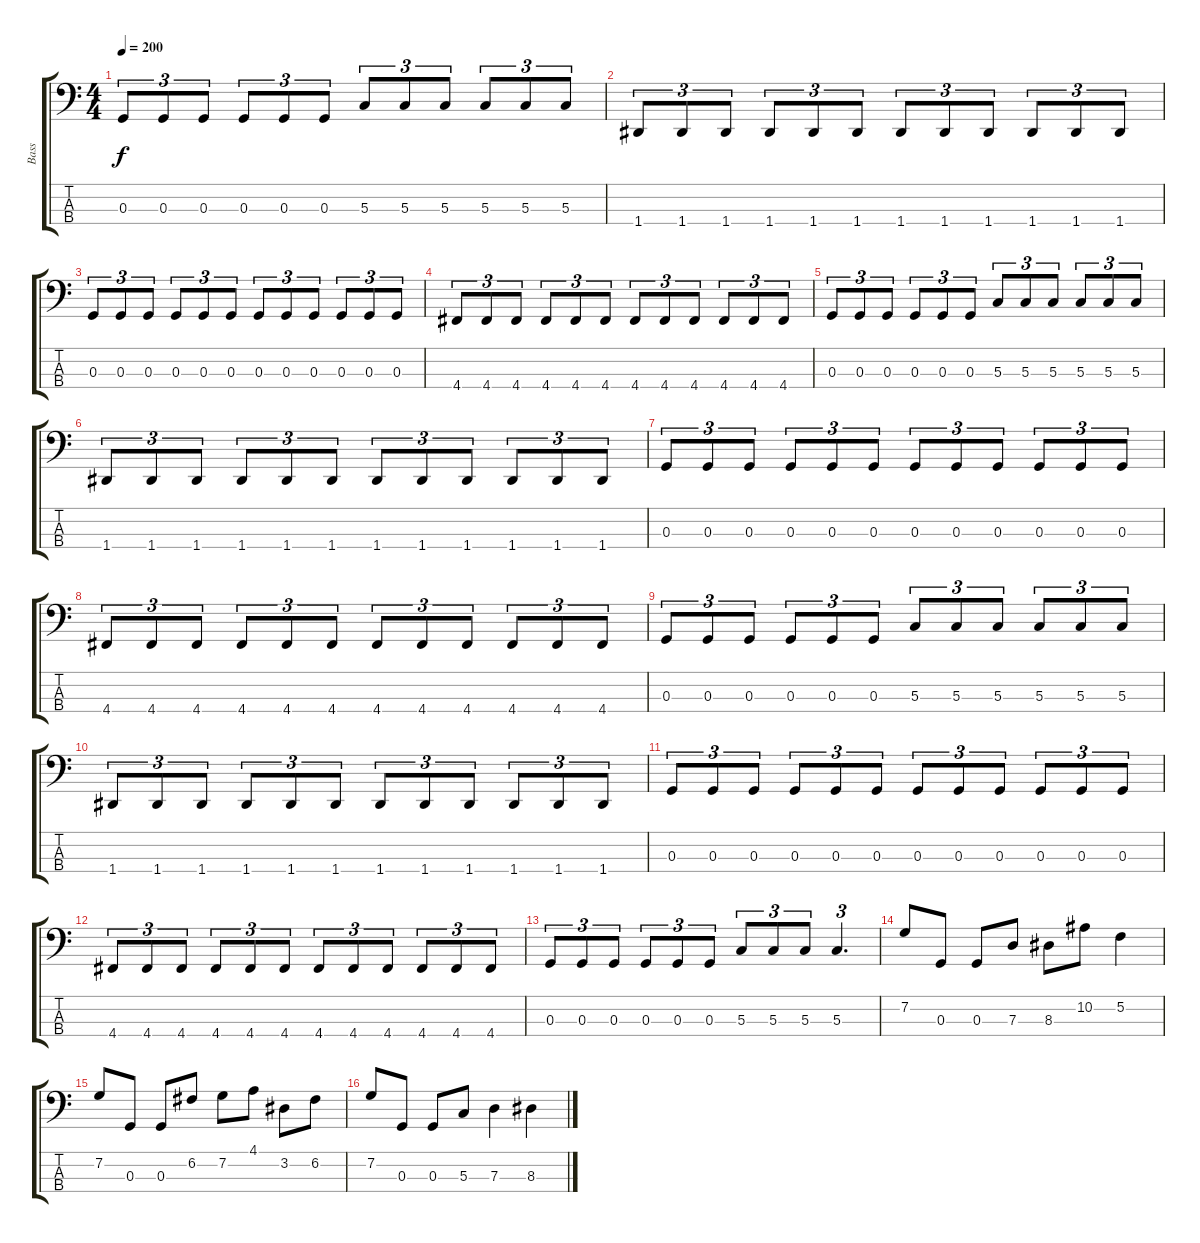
\track ("Bass" "Bass") {instrument electricbassfinger}
\staff {score tabs}
\tuning (F2 C2 G1 D1) {hide}
\ts (4 4)
\tempo 200
\clef f4
\ks c
0.3.8{tu (3 2) dy f} 0.3.8{tu (3 2)} 0.3.8{tu (3 2)} 0.3.8{tu (3 2)} 0.3.8{tu (3 2)} 0.3.8{tu (3 2)} 5.3.8{tu (3 2)} 5.3.8{tu (3 2)} 5.3.8{tu (3 2)} 5.3.8{tu (3 2)} 5.3.8{tu (3 2)} 5.3.8{tu (3 2)} |
1.4.8{tu (3 2)} 1.4.8{tu (3 2)} 1.4.8{tu (3 2)} 1.4.8{tu (3 2)} 1.4.8{tu (3 2)} 1.4.8{tu (3 2)} 1.4.8{tu (3 2)} 1.4.8{tu (3 2)} 1.4.8{tu (3 2)} 1.4.8{tu (3 2)} 1.4.8{tu (3 2)} 1.4.8{tu (3 2)} |
0.3.8{tu (3 2)} 0.3.8{tu (3 2)} 0.3.8{tu (3 2)} 0.3.8{tu (3 2)} 0.3.8{tu (3 2)} 0.3.8{tu (3 2)} 0.3.8{tu (3 2)} 0.3.8{tu (3 2)} 0.3.8{tu (3 2)} 0.3.8{tu (3 2)} 0.3.8{tu (3 2)} 0.3.8{tu (3 2)} |
4.4.8{tu (3 2)} 4.4.8{tu (3 2)} 4.4.8{tu (3 2)} 4.4.8{tu (3 2)} 4.4.8{tu (3 2)} 4.4.8{tu (3 2)} 4.4.8{tu (3 2)} 4.4.8{tu (3 2)} 4.4.8{tu (3 2)} 4.4.8{tu (3 2)} 4.4.8{tu (3 2)} 4.4.8{tu (3 2)} |
0.3.8{tu (3 2)} 0.3.8{tu (3 2)} 0.3.8{tu (3 2)} 0.3.8{tu (3 2)} 0.3.8{tu (3 2)} 0.3.8{tu (3 2)} 5.3.8{tu (3 2)} 5.3.8{tu (3 2)} 5.3.8{tu (3 2)} 5.3.8{tu (3 2)} 5.3.8{tu (3 2)} 5.3.8{tu (3 2)} |
1.4.8{tu (3 2)} 1.4.8{tu (3 2)} 1.4.8{tu (3 2)} 1.4.8{tu (3 2)} 1.4.8{tu (3 2)} 1.4.8{tu (3 2)} 1.4.8{tu (3 2)} 1.4.8{tu (3 2)} 1.4.8{tu (3 2)} 1.4.8{tu (3 2)} 1.4.8{tu (3 2)} 1.4.8{tu (3 2)} |
0.3.8{tu (3 2)} 0.3.8{tu (3 2)} 0.3.8{tu (3 2)} 0.3.8{tu (3 2)} 0.3.8{tu (3 2)} 0.3.8{tu (3 2)} 0.3.8{tu (3 2)} 0.3.8{tu (3 2)} 0.3.8{tu (3 2)} 0.3.8{tu (3 2)} 0.3.8{tu (3 2)} 0.3.8{tu (3 2)} |
4.4.8{tu (3 2)} 4.4.8{tu (3 2)} 4.4.8{tu (3 2)} 4.4.8{tu (3 2)} 4.4.8{tu (3 2)} 4.4.8{tu (3 2)} 4.4.8{tu (3 2)} 4.4.8{tu (3 2)} 4.4.8{tu (3 2)} 4.4.8{tu (3 2)} 4.4.8{tu (3 2)} 4.4.8{tu (3 2)} |
0.3.8{tu (3 2)} 0.3.8{tu (3 2)} 0.3.8{tu (3 2)} 0.3.8{tu (3 2)} 0.3.8{tu (3 2)} 0.3.8{tu (3 2)} 5.3.8{tu (3 2)} 5.3.8{tu (3 2)} 5.3.8{tu (3 2)} 5.3.8{tu (3 2)} 5.3.8{tu (3 2)} 5.3.8{tu (3 2)} |
1.4.8{tu (3 2)} 1.4.8{tu (3 2)} 1.4.8{tu (3 2)} 1.4.8{tu (3 2)} 1.4.8{tu (3 2)} 1.4.8{tu (3 2)} 1.4.8{tu (3 2)} 1.4.8{tu (3 2)} 1.4.8{tu (3 2)} 1.4.8{tu (3 2)} 1.4.8{tu (3 2)} 1.4.8{tu (3 2)} |
0.3.8{tu (3 2)} 0.3.8{tu (3 2)} 0.3.8{tu (3 2)} 0.3.8{tu (3 2)} 0.3.8{tu (3 2)} 0.3.8{tu (3 2)} 0.3.8{tu (3 2)} 0.3.8{tu (3 2)} 0.3.8{tu (3 2)} 0.3.8{tu (3 2)} 0.3.8{tu (3 2)} 0.3.8{tu (3 2)} |
4.4.8{tu (3 2)} 4.4.8{tu (3 2)} 4.4.8{tu (3 2)} 4.4.8{tu (3 2)} 4.4.8{tu (3 2)} 4.4.8{tu (3 2)} 4.4.8{tu (3 2)} 4.4.8{tu (3 2)} 4.4.8{tu (3 2)} 4.4.8{tu (3 2)} 4.4.8{tu (3 2)} 4.4.8{tu (3 2)} |
0.3.8{tu (3 2)} 0.3.8{tu (3 2)} 0.3.8{tu (3 2)} 0.3.8{tu (3 2)} 0.3.8{tu (3 2)} 0.3.8{tu (3 2)} 5.3.8{tu (3 2)} 5.3.8{tu (3 2)} 5.3.8{tu (3 2)} 5.3.4{d tu (3 2)} |
7.2.8 0.3.8 0.3.8 7.3.8 8.3.8 10.2.8 5.2.4 |
7.2.8 0.3.8 0.3.8 6.2.8 7.2.8 4.1.8 3.2.8 6.2.8 |
7.2.8 0.3.8 0.3.8 5.3.8 7.3.4 8.3.4
